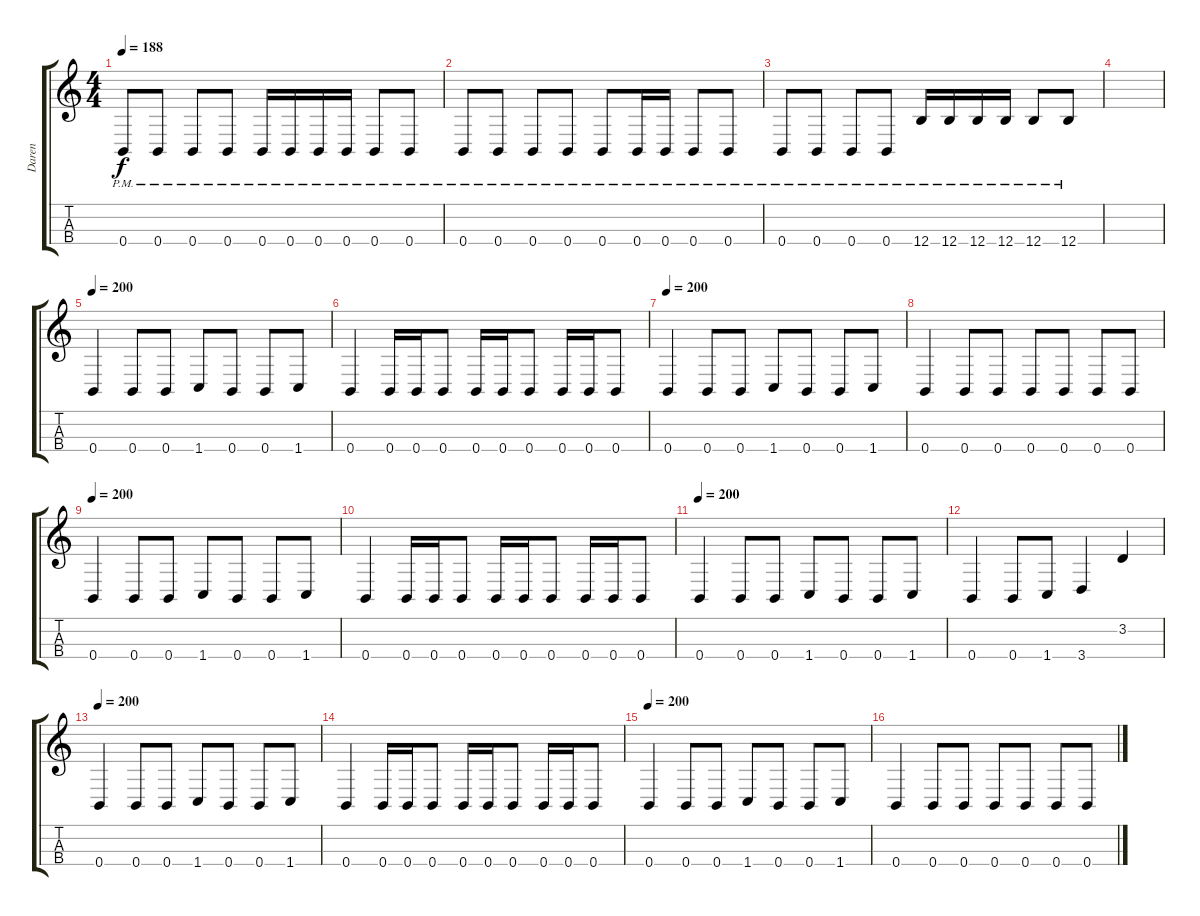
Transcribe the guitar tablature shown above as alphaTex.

\track ("Daren" "Daren") {instrument electricbassfinger}
\staff {score tabs}
\tuning (E3 B2 Gb2 B1) {hide}
\ts (4 4)
\tempo 188
\clef g2
\ks c
0.4{pm}.8{dy f} 0.4{pm}.8 0.4{pm}.8 0.4{pm}.8 0.4{pm}.16 0.4{pm}.16 0.4{pm}.16 0.4{pm}.16 0.4{pm}.8 0.4{pm}.8 |
0.4{pm}.8 0.4{pm}.8 0.4{pm}.8 0.4{pm}.8 0.4{pm}.8 0.4{pm}.16 0.4{pm}.16 0.4{pm}.8 0.4{pm}.8 |
0.4{pm}.8 0.4{pm}.8 0.4{pm}.8 0.4{pm}.8 12.4{pm}.16 12.4{pm}.16 12.4{pm}.16 12.4{pm}.16 12.4{pm}.8 12.4{pm}.8 |
|
\tempo 200
0.4.4 0.4.8 0.4.8 1.4.8 0.4.8 0.4.8 1.4.8 |
0.4.4 0.4.16 0.4.16 0.4.8 0.4.16 0.4.16 0.4.8 0.4.16 0.4.16 0.4.8 |
\tempo 200
0.4.4 0.4.8 0.4.8 1.4.8 0.4.8 0.4.8 1.4.8 |
0.4.4 0.4.8 0.4.8 0.4.8 0.4.8 0.4.8 0.4.8 |
\tempo 200
0.4.4 0.4.8 0.4.8 1.4.8 0.4.8 0.4.8 1.4.8 |
0.4.4 0.4.16 0.4.16 0.4.8 0.4.16 0.4.16 0.4.8 0.4.16 0.4.16 0.4.8 |
\tempo 200
0.4.4 0.4.8 0.4.8 1.4.8 0.4.8 0.4.8 1.4.8 |
0.4.4 0.4.8 1.4.8 3.4.4 3.2.4 |
\tempo 200
0.4.4 0.4.8 0.4.8 1.4.8 0.4.8 0.4.8 1.4.8 |
0.4.4 0.4.16 0.4.16 0.4.8 0.4.16 0.4.16 0.4.8 0.4.16 0.4.16 0.4.8 |
\tempo 200
0.4.4 0.4.8 0.4.8 1.4.8 0.4.8 0.4.8 1.4.8 |
0.4.4 0.4.8 0.4.8 0.4.8 0.4.8 0.4.8 0.4.8
